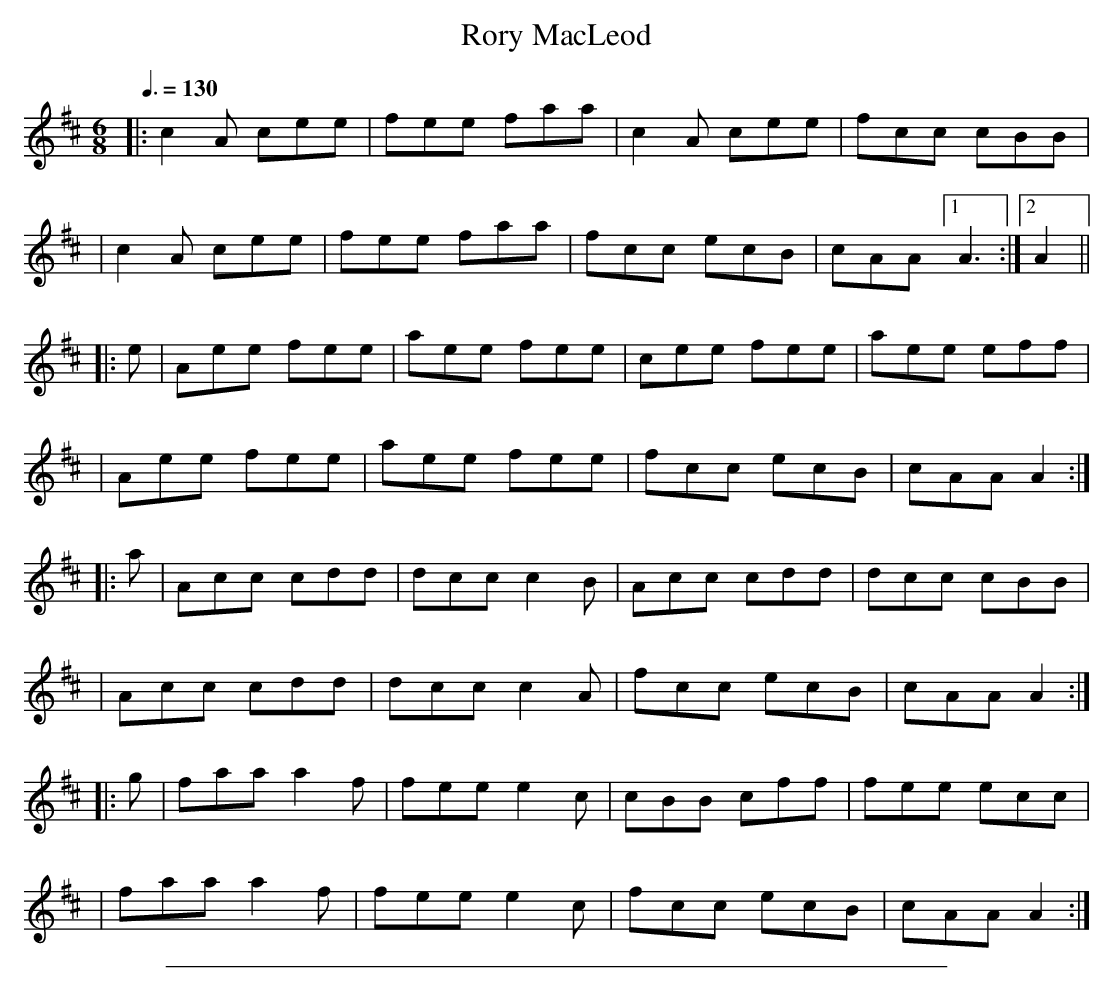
X:1
T: Rory MacLeod
M:6/8
L:1/8
Q:3/8=130
K:Amix
|: c2A cee | fee faa | c2A cee | fcc cBB |
| c2A cee | fee faa | fcc ecB | cAA [1 A3 :|  [2 A2 ||
|: e | Aee fee | aee fee | cee fee | aee eff |
| Aee fee | aee fee | fcc ecB | cAA A2 :|
|: a | Acc cdd | dcc c2B | Acc cdd | dcc cBB |
| Acc cdd | dcc c2A | fcc ecB | cAA A2 :|
|: g | faa a2f | fee e2c | cBB cff | fee ecc |
| faa a2f | fee e2c | fcc ecB | cAA A2 :|
